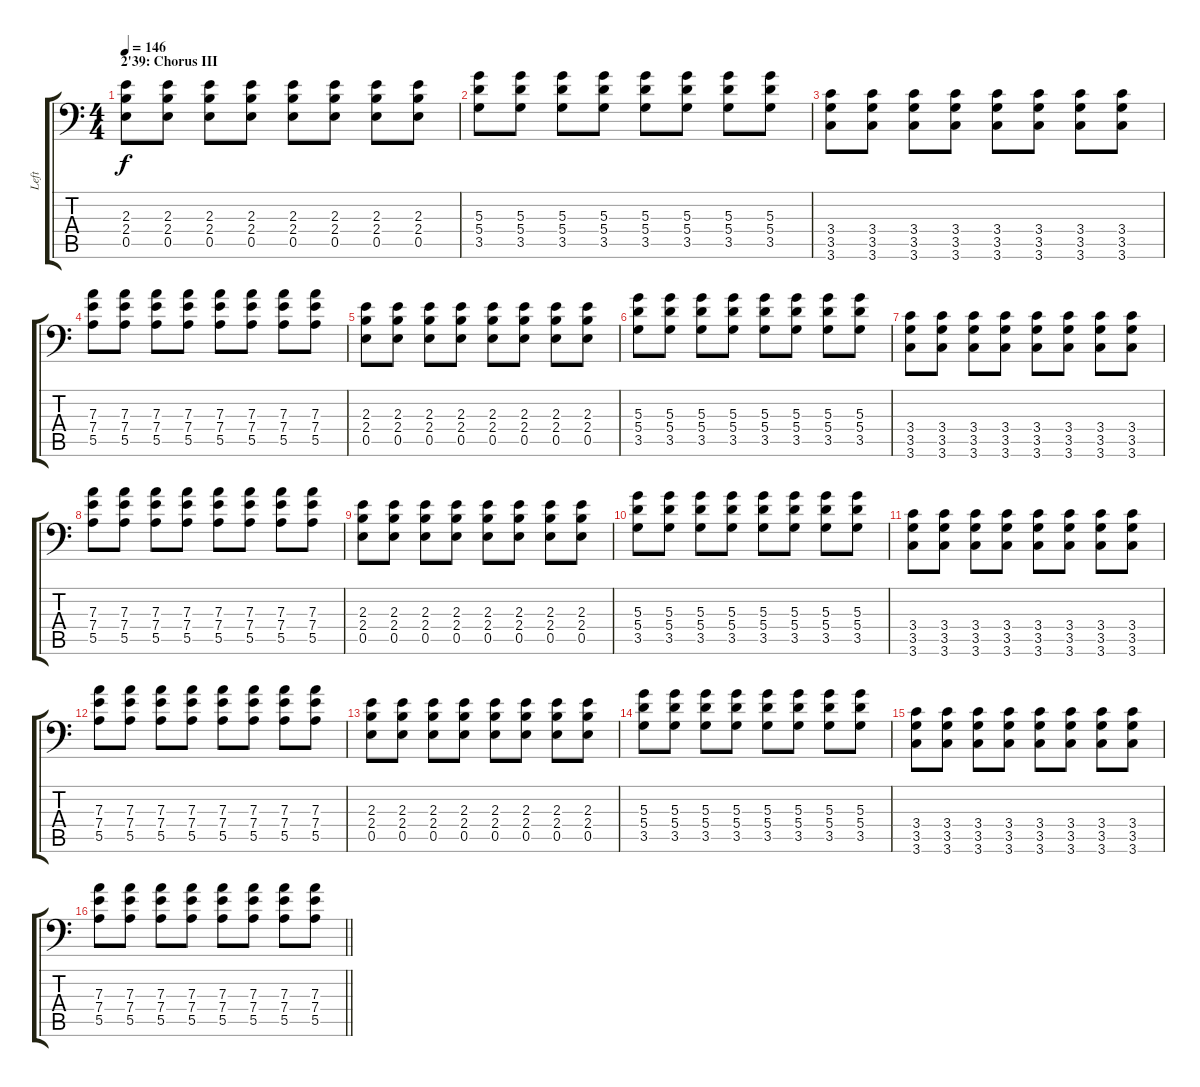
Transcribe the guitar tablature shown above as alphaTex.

\track ("Left" "Left") {instrument distortionguitar}
\staff {score tabs}
\tuning (B3 Gb3 D3 A2 E2 A1) {hide}
\ts (4 4)
\section ("" "2'39: Chorus III")
\tempo 146
\clef f4
\ks c
(2.3 2.4 0.5).8{dy f} (2.3 2.4 0.5).8 (2.3 2.4 0.5).8 (2.3 2.4 0.5).8 (2.3 2.4 0.5).8 (2.3 2.4 0.5).8 (2.3 2.4 0.5).8 (2.3 2.4 0.5).8 |
(5.3 5.4 3.5).8 (5.3 5.4 3.5).8 (5.3 5.4 3.5).8 (5.3 5.4 3.5).8 (5.3 5.4 3.5).8 (5.3 5.4 3.5).8 (5.3 5.4 3.5).8 (5.3 5.4 3.5).8 |
(3.4 3.5 3.6).8 (3.4 3.5 3.6).8 (3.4 3.5 3.6).8 (3.4 3.5 3.6).8 (3.4 3.5 3.6).8 (3.4 3.5 3.6).8 (3.4 3.5 3.6).8 (3.4 3.5 3.6).8 |
(7.3 7.4 5.5).8 (7.3 7.4 5.5).8 (7.3 7.4 5.5).8 (7.3 7.4 5.5).8 (7.3 7.4 5.5).8 (7.3 7.4 5.5).8 (7.3 7.4 5.5).8 (7.3 7.4 5.5).8 |
(2.3 2.4 0.5).8 (2.3 2.4 0.5).8 (2.3 2.4 0.5).8 (2.3 2.4 0.5).8 (2.3 2.4 0.5).8 (2.3 2.4 0.5).8 (2.3 2.4 0.5).8 (2.3 2.4 0.5).8 |
(5.3 5.4 3.5).8 (5.3 5.4 3.5).8 (5.3 5.4 3.5).8 (5.3 5.4 3.5).8 (5.3 5.4 3.5).8 (5.3 5.4 3.5).8 (5.3 5.4 3.5).8 (5.3 5.4 3.5).8 |
(3.4 3.5 3.6).8 (3.4 3.5 3.6).8 (3.4 3.5 3.6).8 (3.4 3.5 3.6).8 (3.4 3.5 3.6).8 (3.4 3.5 3.6).8 (3.4 3.5 3.6).8 (3.4 3.5 3.6).8 |
(7.3 7.4 5.5).8 (7.3 7.4 5.5).8 (7.3 7.4 5.5).8 (7.3 7.4 5.5).8 (7.3 7.4 5.5).8 (7.3 7.4 5.5).8 (7.3 7.4 5.5).8 (7.3 7.4 5.5).8 |
(2.3 2.4 0.5).8 (2.3 2.4 0.5).8 (2.3 2.4 0.5).8 (2.3 2.4 0.5).8 (2.3 2.4 0.5).8 (2.3 2.4 0.5).8 (2.3 2.4 0.5).8 (2.3 2.4 0.5).8 |
(5.3 5.4 3.5).8 (5.3 5.4 3.5).8 (5.3 5.4 3.5).8 (5.3 5.4 3.5).8 (5.3 5.4 3.5).8 (5.3 5.4 3.5).8 (5.3 5.4 3.5).8 (5.3 5.4 3.5).8 |
(3.4 3.5 3.6).8 (3.4 3.5 3.6).8 (3.4 3.5 3.6).8 (3.4 3.5 3.6).8 (3.4 3.5 3.6).8 (3.4 3.5 3.6).8 (3.4 3.5 3.6).8 (3.4 3.5 3.6).8 |
(7.3 7.4 5.5).8 (7.3 7.4 5.5).8 (7.3 7.4 5.5).8 (7.3 7.4 5.5).8 (7.3 7.4 5.5).8 (7.3 7.4 5.5).8 (7.3 7.4 5.5).8 (7.3 7.4 5.5).8 |
(2.3 2.4 0.5).8 (2.3 2.4 0.5).8 (2.3 2.4 0.5).8 (2.3 2.4 0.5).8 (2.3 2.4 0.5).8 (2.3 2.4 0.5).8 (2.3 2.4 0.5).8 (2.3 2.4 0.5).8 |
(5.3 5.4 3.5).8 (5.3 5.4 3.5).8 (5.3 5.4 3.5).8 (5.3 5.4 3.5).8 (5.3 5.4 3.5).8 (5.3 5.4 3.5).8 (5.3 5.4 3.5).8 (5.3 5.4 3.5).8 |
(3.4 3.5 3.6).8 (3.4 3.5 3.6).8 (3.4 3.5 3.6).8 (3.4 3.5 3.6).8 (3.4 3.5 3.6).8 (3.4 3.5 3.6).8 (3.4 3.5 3.6).8 (3.4 3.5 3.6).8 |
\barLineRight lightlight
(7.3 7.4 5.5).8 (7.3 7.4 5.5).8 (7.3 7.4 5.5).8 (7.3 7.4 5.5).8 (7.3 7.4 5.5).8 (7.3 7.4 5.5).8 (7.3 7.4 5.5).8 (7.3 7.4 5.5).8
